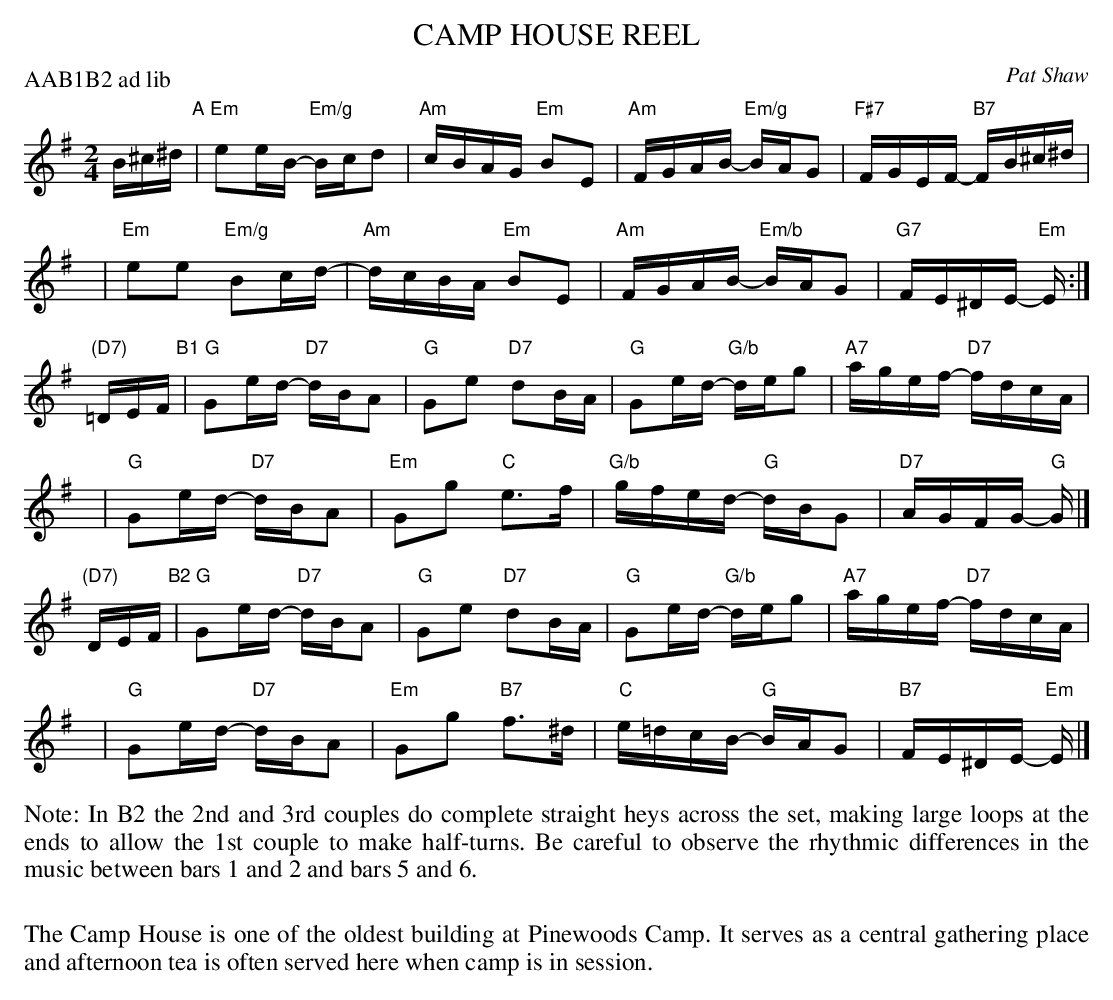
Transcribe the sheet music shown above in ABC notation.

X:1
T: CAMP HOUSE REEL
C: Pat Shaw
M: 2/4
L: 1/16
P: AAB1B2 ad lib
K: Em
B^c^d"A"| "Em"e2eB- "Em/g"Bcd2    | "Am"cBAG "Em"B2E2 | "Am"FGAB- "Em/g"BAG2 | "F#7"FGEF- "B7"FB^c^d|
  y4 y4 | "Em"e2e2  "Em/g"B2kcd-  | "Am"dcBA "Em"B2E2 | "Am"FGAB- "Em/b"BAG2 | "G7"FE^DE- "Em"E :|
"(D7)"=DEF"B1"| "G"G2ed- "D7"dBA2 |  "G"G2e2 "D7"d2BA | "G"G2ed-   "G/b"deg2 | "A7" agef- "D7"fdcA |
  y4 y4       | "G"G2ed- "D7"dBA2 | "Em"G2g2  "C"e3f  | "G/b"gfed- "G"  dBG2 | "D7" AGFG-  "G"G |]
"(D7)"DEF "B2"| "G"G2ed- "D7"dBA2 |  "G"G2e2 "D7"d2BA | "G"G2ed-   "G/b"deg2 | "A7" agef- "D7"fdcA |
  y4 y4       | "G"G2ed- "D7"dBA2 | "Em"G2g2 "B7"f3^d | "C"e=dcB-  "G"  BAG2 | "B7"FE^DE- "Em"E |]
%%begintext align
Note: In B2 the 2nd and 3rd couples do complete straight heys across the set, making large loops at
the ends to allow the 1st couple to make half-turns.  Be careful to observe the rhythmic differences
in the music between bars 1 and 2 and bars 5 and 6.

The Camp House is one of the oldest building at Pinewoods Camp.  It serves as a central gathering
place and afternoon tea is often served here when camp is in session.
